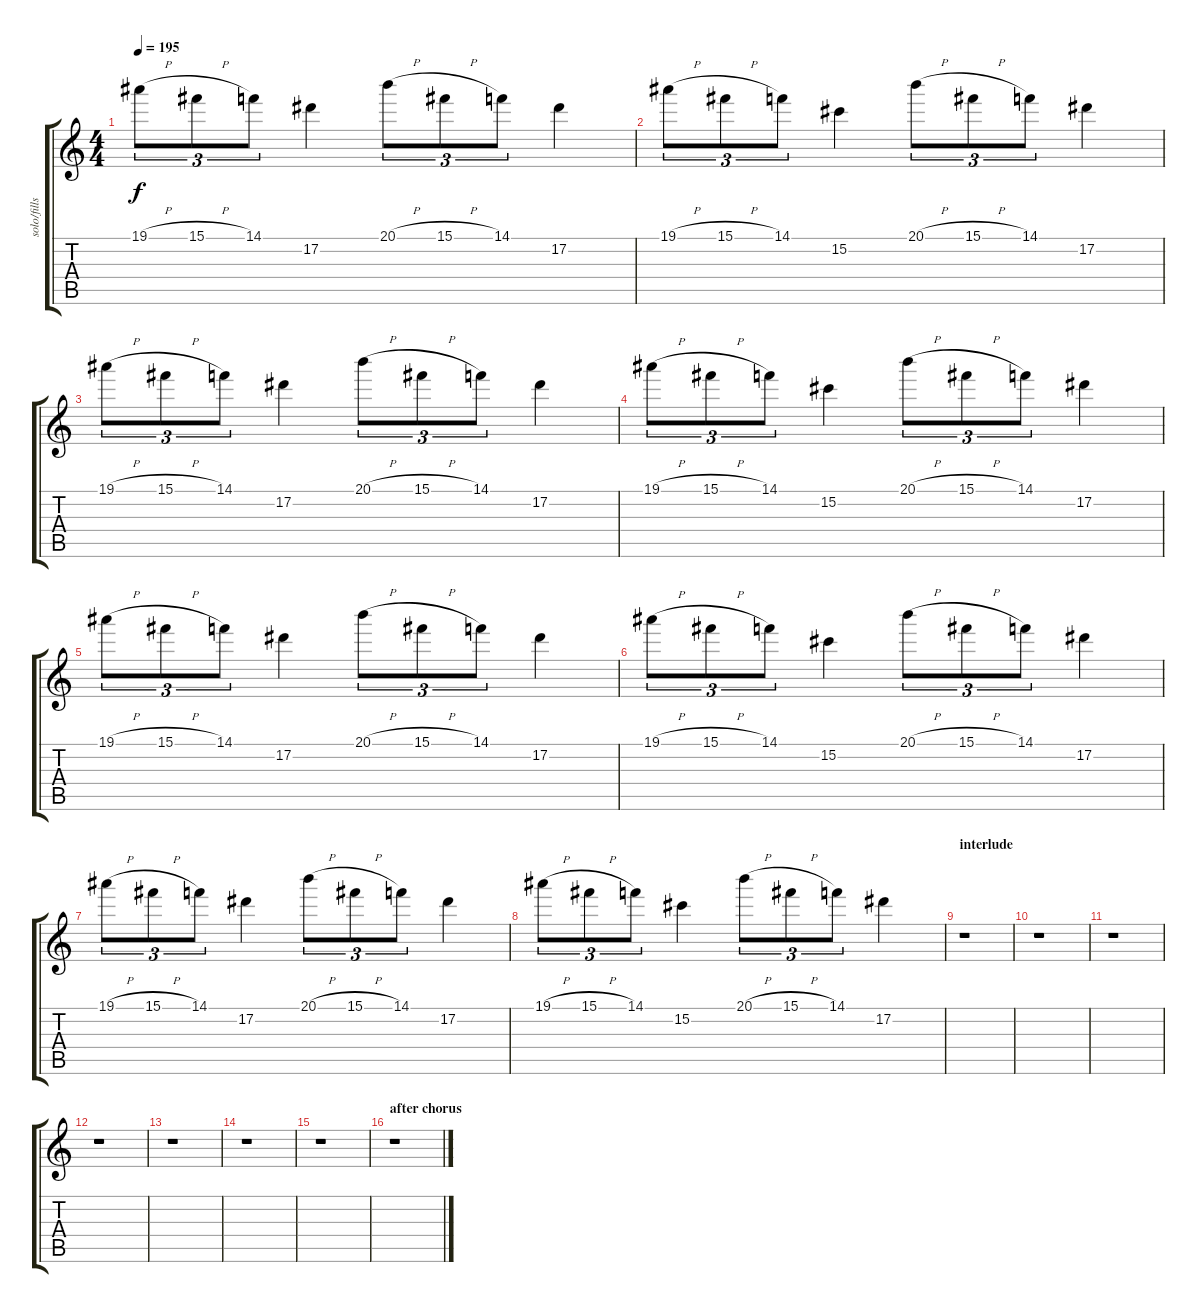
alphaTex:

\track ("solo/fills" "solo/fills") {instrument overdrivenguitar}
\staff {score tabs}
\tuning (Eb4 Bb3 Gb3 Db3 Ab2 Eb2) {hide}
\ts (4 4)
\tempo 195
\clef g2
\ks c
19.1{h}.8{tu (3 2) dy f} 15.1{h}.8{tu (3 2)} 14.1.8{tu (3 2)} 17.2.4 20.1{h}.8{tu (3 2)} 15.1{h}.8{tu (3 2)} 14.1.8{tu (3 2)} 17.2.4 |
19.1{h}.8{tu (3 2)} 15.1{h}.8{tu (3 2)} 14.1.8{tu (3 2)} 15.2.4 20.1{h}.8{tu (3 2)} 15.1{h}.8{tu (3 2)} 14.1.8{tu (3 2)} 17.2.4 |
19.1{h}.8{tu (3 2)} 15.1{h}.8{tu (3 2)} 14.1.8{tu (3 2)} 17.2.4 20.1{h}.8{tu (3 2)} 15.1{h}.8{tu (3 2)} 14.1.8{tu (3 2)} 17.2.4 |
19.1{h}.8{tu (3 2)} 15.1{h}.8{tu (3 2)} 14.1.8{tu (3 2)} 15.2.4 20.1{h}.8{tu (3 2)} 15.1{h}.8{tu (3 2)} 14.1.8{tu (3 2)} 17.2.4 |
19.1{h}.8{tu (3 2)} 15.1{h}.8{tu (3 2)} 14.1.8{tu (3 2)} 17.2.4 20.1{h}.8{tu (3 2)} 15.1{h}.8{tu (3 2)} 14.1.8{tu (3 2)} 17.2.4 |
19.1{h}.8{tu (3 2)} 15.1{h}.8{tu (3 2)} 14.1.8{tu (3 2)} 15.2.4 20.1{h}.8{tu (3 2)} 15.1{h}.8{tu (3 2)} 14.1.8{tu (3 2)} 17.2.4 |
\section ("" "")
19.1{h}.8{tu (3 2)} 15.1{h}.8{tu (3 2)} 14.1.8{tu (3 2)} 17.2.4 20.1{h}.8{tu (3 2)} 15.1{h}.8{tu (3 2)} 14.1.8{tu (3 2)} 17.2.4 |
19.1{h}.8{tu (3 2)} 15.1{h}.8{tu (3 2)} 14.1.8{tu (3 2)} 15.2.4 20.1{h}.8{tu (3 2)} 15.1{h}.8{tu (3 2)} 14.1.8{tu (3 2)} 17.2.4 |
\section ("" "interlude")
r.1 |
r.1 |
r.1 |
r.1 |
r.1 |
r.1 |
r.1 |
\section ("" "after chorus")
r.1
